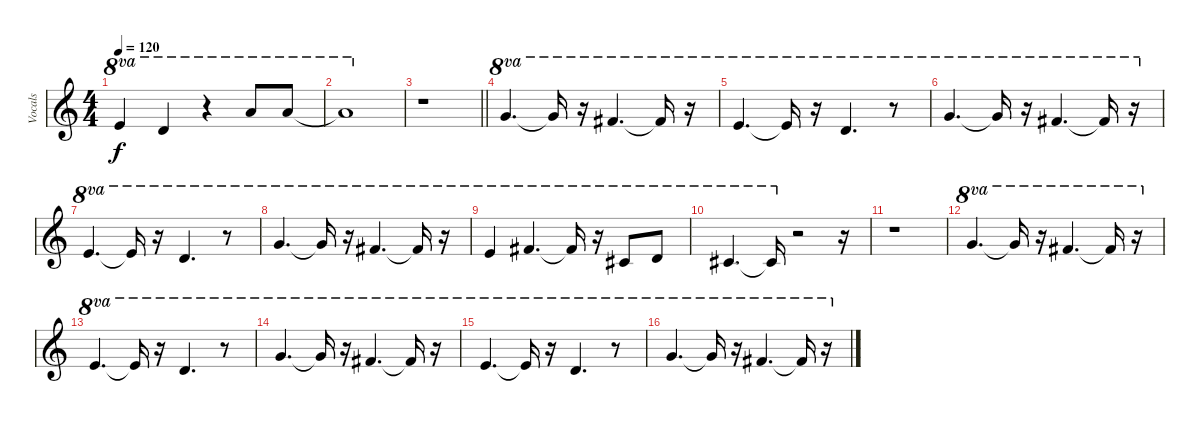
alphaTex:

\track ("Vocals" "Vocals") {instrument oboe}
\staff {score}
\tuning (Eb4 B3 Gb3 B2 Gb2 B1) {hide}
\ts (4 4)
\tempo 120
\clef g2
\ks c
13.1{t}.4{ot 8va dy f} 11.1.4{ot 8va} r.4{ot 8va} 18.1.8{ot 8va} 18.1.8{ot 8va} |
18.1{t}.1{ot 8va} |
\barLineRight lightlight
r.1 |
16.1.4{d ot 8va} 16.1{t}.16{ot 8va} r.16{ot 8va} 15.1.4{d ot 8va} 15.1{t}.16{ot 8va} r.16{ot 8va} |
13.1.4{d ot 8va} 13.1{t}.16{ot 8va} r.16{ot 8va} 11.1.4{d ot 8va} r.8{ot 8va} |
16.1.4{d ot 8va} 16.1{t}.16{ot 8va} r.16{ot 8va} 15.1.4{d ot 8va} 15.1{t}.16{ot 8va} r.16{ot 8va} |
13.1.4{d ot 8va} 13.1{t}.16{ot 8va} r.16{ot 8va} 11.1.4{d ot 8va} r.8{ot 8va} |
16.1.4{d ot 8va} 16.1{t}.16{ot 8va} r.16{ot 8va} 15.1.4{d ot 8va} 15.1{t}.16{ot 8va} r.16{ot 8va} |
13.1.4{ot 8va} 15.1.4{d ot 8va} 15.1{t}.16{ot 8va} r.16{ot 8va} 14.2.8{ot 8va} 15.2.8{ot 8va} |
14.2.4{d ot 8va} 14.2{t}.16{ot 8va} r.2 r.16 |
r.1 |
16.1.4{d ot 8va} 16.1{t}.16{ot 8va} r.16{ot 8va} 15.1.4{d ot 8va} 15.1{t}.16{ot 8va} r.16{ot 8va} |
13.1.4{d ot 8va} 13.1{t}.16{ot 8va} r.16{ot 8va} 11.1.4{d ot 8va} r.8{ot 8va} |
16.1.4{d ot 8va} 16.1{t}.16{ot 8va} r.16{ot 8va} 15.1.4{d ot 8va} 15.1{t}.16{ot 8va} r.16{ot 8va} |
13.1.4{d ot 8va} 13.1{t}.16{ot 8va} r.16{ot 8va} 11.1.4{d ot 8va} r.8{ot 8va} |
16.1.4{d ot 8va} 16.1{t}.16{ot 8va} r.16{ot 8va} 15.1.4{d ot 8va} 15.1{t}.16{ot 8va} r.16{ot 8va}
